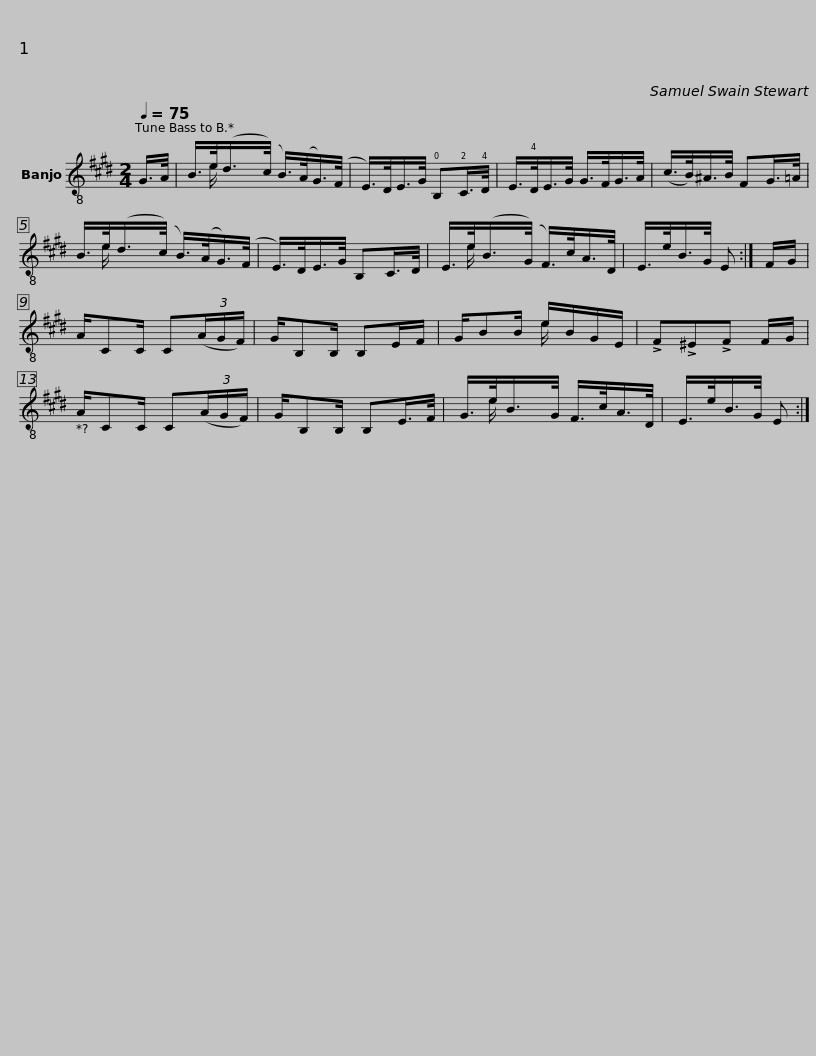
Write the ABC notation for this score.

X:1
%%score ( 1 2 )
L:1/8
Q:1/4=75
M:2/4
I:linebreak $
K:E
V:1 treble-8
V:2 treble-8
V:1
 G/>A/ | B/>e/(d/>(c/) B/>)(A/G/>)(F/ | E/>)D/E/>G/ !0!B,!2!C/>!4!D/ | E/>!4!D/E/>G/ G/>F/G/>A/ |$ (c/>B/)^A/>B/ FG/>=A/ | %5
 B/>e/(d/>(c/) B/>)(A/G/>)(F/ | E/>)D/E/>G/ B,C/>D/ | E/>e/(B/>(G/) F/>)c/A/>D/ | E/>e/B/>G/ E :|$ F/G/ | %10
 A/CC/ C(3(A/G/F/) | G/B,B,/ B,E/F/ | G/BB/ e/B/G/E/ | !>!F!>!^E!>!F F/G/ |$ A/CC/ C(3(A/G/F/) | %15
 G/B,B,/ B,E/>F/ | G/>e/B/>G/ F/>c/A/>D/ | E/>e/B/>G/ E :| %18
V:2
 x | x3/4 e/ x11/4 | x4 | x4 |$ x4 | %5
 x3/4 e/ x11/4 | x4 | x3/4 e/ x11/4 | x3 :|$ x | %10
 x4 | x4 | x2 e/ x3/2 | x4 |$ x4 | %15
 x4 | x3/4 e/ x11/4 | x3 :| %18
